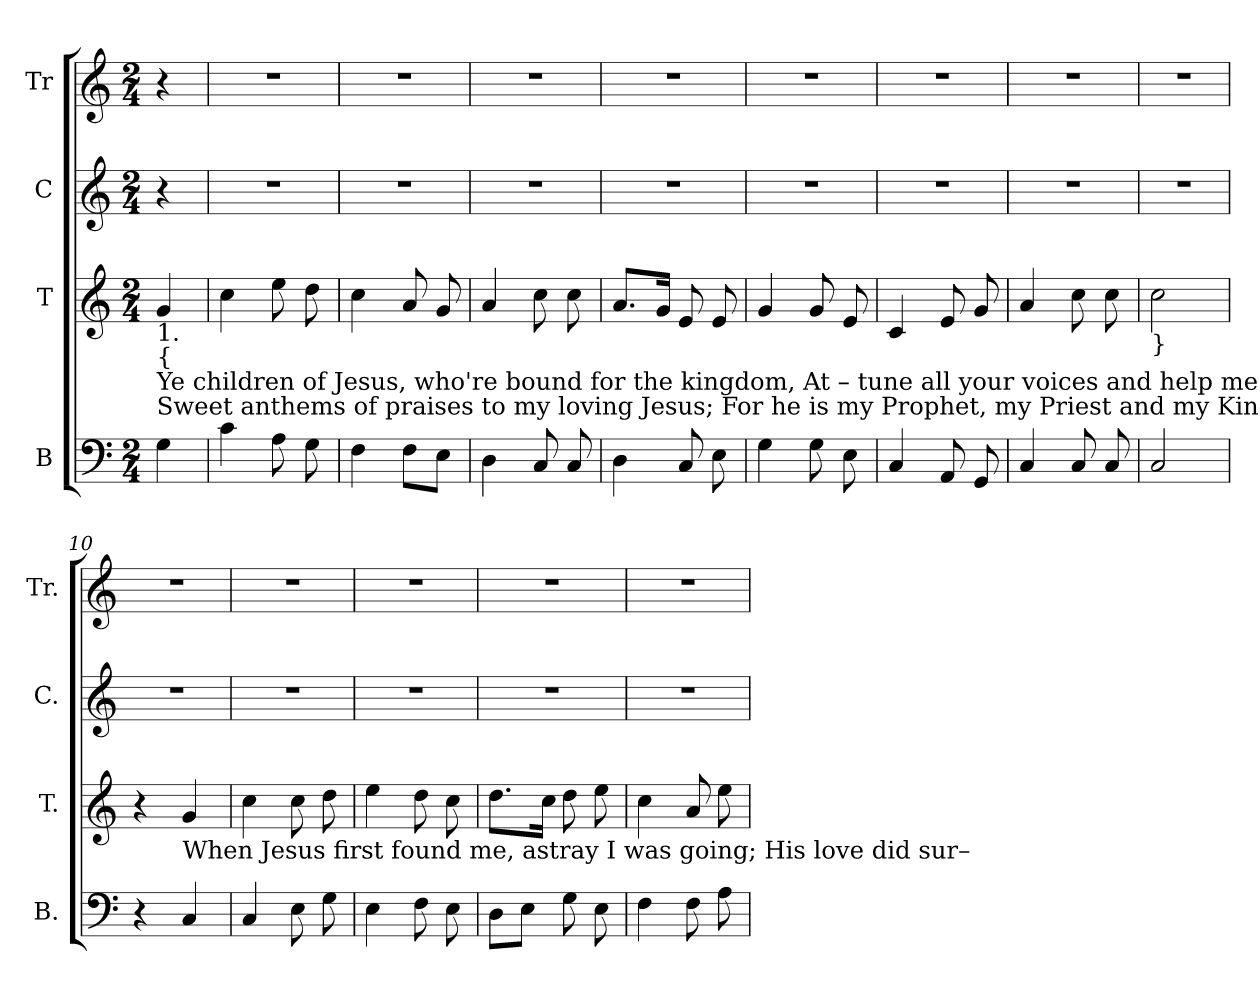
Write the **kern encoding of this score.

**kern	**kern	**kern	**kern
*part4	*part3	*part2	*part1
*staff4	*staff3	*staff2	*staff1
*I"B	*I"T	*I"C	*I"Tr
*I'B.	*I'T.	*I'C.	*I'Tr.
*clefF4	*clefG2	*clefG2	*clefG2
*k[]	*k[]	*k[]	*k[]
*M2/4	*M2/4	*M2/4	*M2/4
*MM100	*MM100	*MM100	*MM100
=1	=1	=1	=1
!	!LO:TX:b:t=1.	!	!
!	!LO:TX:b:t={	!	!
!	!LO:TX:b:t=Ye  children  of  Jesus, who're bound for the kingdom, At  –  tune  all  your  voices  and  help me to sing	!	!
!	!LO:TX:b:t=Sweet anthems of praises  to   my  loving     Jesus;        For    he  is  my  Prophet, my Priest and my King.	!	!
4G!\	4g!/	4r	4r
=2	=2	=2	=2
4c!\	4cc!\	2r	2r
8A!\	8ee!\	.	.
8G!\	8dd!\	.	.
=3	=3	=3	=3
4F!\	4cc!\	2r	2r
8F!\L	8a!/	.	.
8E!\J	8g!/	.	.
=4	=4	=4	=4
4D!\	4a!/	2r	2r
8C!/	8cc!\	.	.
8C!/	8cc!\	.	.
=5	=5	=5	=5
4D!\	8.a!/L	2r	2r
.	16g!/Jk	.	.
8C!/	8e!/	.	.
8E!\	8e!/	.	.
=6	=6	=6	=6
4G!\	4g!/	2r	2r
8G!\	8g!/	.	.
8E!\	8e!/	.	.
=7	=7	=7	=7
4C!/	4c!/	2r	2r
8AA!/	8e!/	.	.
8GG!/	8g!/	.	.
=8	=8	=8	=8
4C!/	4a!/	2r	2r
8C!/	8cc!\	.	.
8C!/	8cc!\	.	.
=9	=9	=9	=9
!	!LO:TX:b:t=}	!	!
2C!/	2cc!\	2r	2r
=10	=10	=10	=10
4r	4r	2r	2r
!	!LO:TX:b:t=When Jesus first found me,  astray I was going;   His love did sur–	!	!
4C!/	4g!/	.	.
=11	=11	=11	=11
4C!/	4cc!\	2r	2r
8E!\	8cc!\	.	.
8G!\	8dd!\	.	.
=12	=12	=12	=12
4E!\	4ee!\	2r	2r
8F!\	8dd!\	.	.
8E!\	8cc!\	.	.
=13	=13	=13	=13
8D!\L	8.dd!\L	2r	2r
8E!\J	.	.	.
.	16cc!\Jk	.	.
8G!\	8dd!\	.	.
8E!\	8ee!\	.	.
=14	=14	=14	=14
4F!\	4cc!\	2r	2r
8F!\	8a!/	.	.
8A!\	8ee!\	.	.
=	=	=	=
*-	*-	*-	*-
